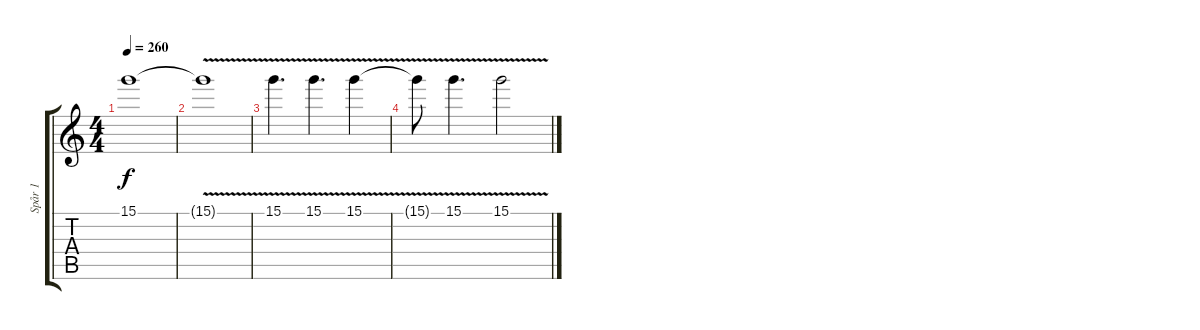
\track ("Spår 1" "Spår 1") {instrument distortionguitar}
\staff {score tabs}
\tuning (E4 B3 G3 D3 A2 E2) {hide}
\ts (4 4)
\tempo 260
\clef g2
\ks c
15.1.1{dy f} |
15.1{v t}.1 |
15.1{v}.4{d} 15.1{v}.4{d} 15.1{v}.4 |
15.1{t}.8 15.1{v}.4{d} 15.1{v}.2
